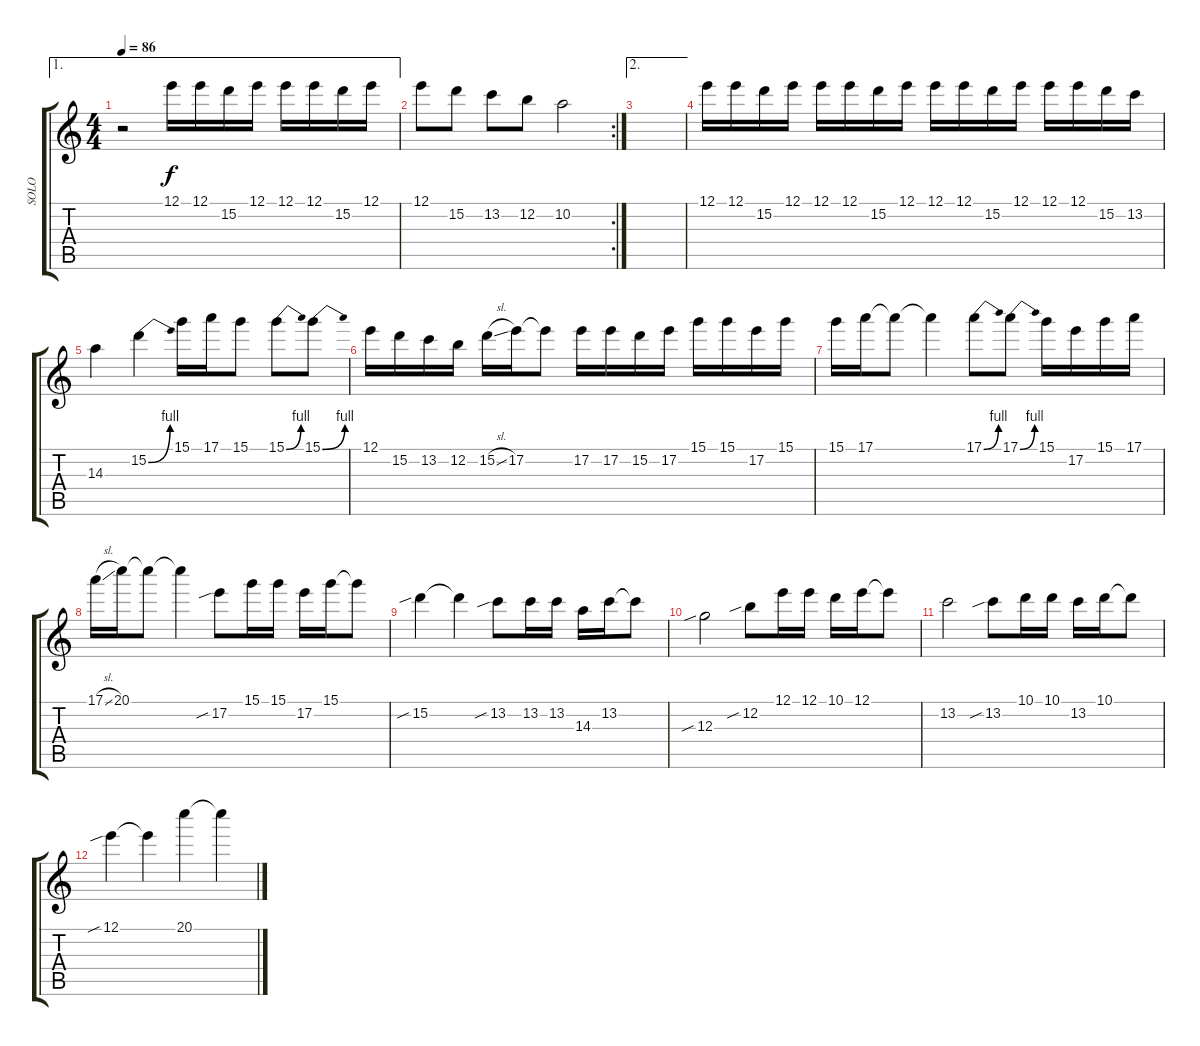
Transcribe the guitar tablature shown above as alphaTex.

\track ("SOLO" "SOLO") {instrument distortionguitar}
\staff {score tabs}
\tuning (E4 B3 G3 D3 A2 E2) {hide}
\ae 1
\ts (4 4)
\tempo 86
\clef g2
\ks c
r.2{dy f} 12.1.16 12.1.16 15.2.16 12.1.16 12.1.16 12.1.16 15.2.16 12.1.16 |
\rc 2
12.1.8 15.2.8 13.2.8 12.2.8 10.2.2 |
\ae 2
|
12.1.16 12.1.16 15.2.16 12.1.16 12.1.16 12.1.16 15.2.16 12.1.16 12.1.16 12.1.16 15.2.16 12.1.16 12.1.16 12.1.16 15.2.16 13.2.16 |
14.3.4 15.2{be (bend 0 0 60 4)}.4 15.1.16 17.1.16 15.1.8 15.1{be (bend 0 0 60 4)}.8 15.1{be (bend 0 0 60 4)}.8 |
12.1.16 15.2.16 13.2.16 12.2.16 15.2{sl}.16 17.2.16 17.2{t}.8 17.2.16 17.2.16 15.2.16 17.2.16 15.1.16 15.1.16 17.2.16 15.1.16 |
15.1.16 17.1.16 17.1{t}.8 17.1{t}.4 17.1{be (bend 0 0 60 4)}.8 17.1{be (bend 0 0 60 4)}.8 15.1.16 17.2.16 15.1.16 17.1.16 |
17.1{sl}.16 20.1.16 20.1{t}.8 20.1{t}.4 17.2{sib}.8 15.1.16 15.1.16 17.2.16 15.1.16 15.1{t}.8 |
15.2{sib}.4 15.2{t}.4 13.2{sib}.8 13.2.16 13.2.16 14.3.16 13.2.16 13.2{t}.8 |
12.3{sib}.2 12.2{sib}.8 12.1.16 12.1.16 10.1.16 12.1.16 12.1{t}.8 |
13.2.2 13.2{sib}.8 10.1.16 10.1.16 13.2.16 10.1.16 10.1{t}.8 |
12.1{sib}.4 12.1{t}.4 20.1.4 20.1{t}.4
